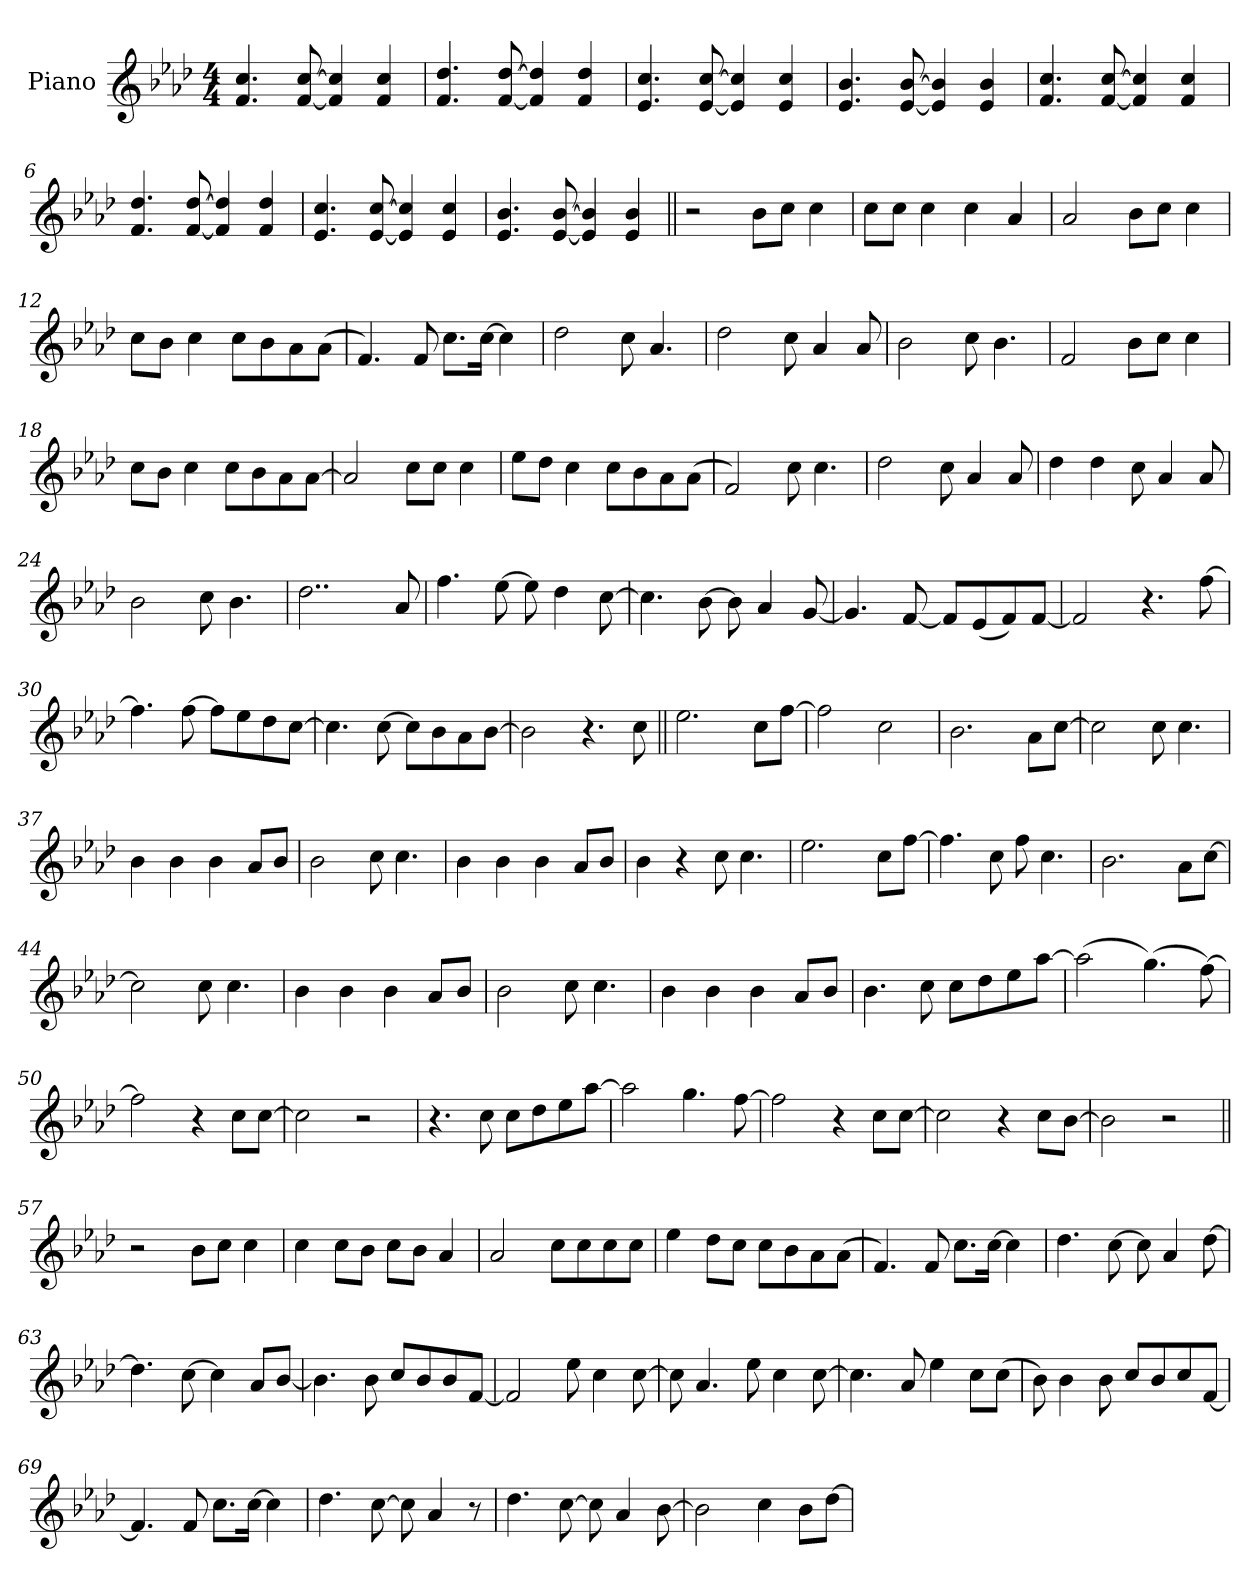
**kern
*part1
*staff1
*I"Piano
*I'Pno.
*clefG2
*k[b-e-a-d-]
*M4/4
=1
4.f! 4.cc!
[8f! [8cc!
4f!] 4cc!]
4f! 4cc!
=2
4.f! 4.dd-!
[8f! [8dd-!
4f!] 4dd-!]
4f! 4dd-!
=3
4.e-! 4.cc!
[8e-! [8cc!
4e-!] 4cc!]
4e-! 4cc!
=4
4.e-! 4.b-!
[8e-! [8b-!
4e-!] 4b-!]
4e-! 4b-!
=5
4.f! 4.cc!
[8f! [8cc!
4f!] 4cc!]
4f! 4cc!
=6
4.f! 4.dd-!
[8f! [8dd-!
4f!] 4dd-!]
4f! 4dd-!
=7
4.e-! 4.cc!
[8e-! [8cc!
4e-!] 4cc!]
4e-! 4cc!
=8
4.e-! 4.b-!
[8e-! [8b-!
4e-!] 4b-!]
4e-! 4b-!
=9||
2r
8b-L
8ccJ
4cc
=10
8ccL
8ccJ
4cc
4cc
4a-
=11
2a-
8b-L
8ccJ
4cc
=12
8ccL
8b-J
4cc
8ccL
8b-
8a-
(>8a-J
=13
4.f)
8f
8.ccL
[16ccJk
4cc]
=14
2dd-
8cc
4.a-
=15
2dd-
8cc
4a-
8a-
=16
2b-
8cc
4.b-
=17
2f
8b-L
8ccJ
4cc
=18
8ccL
8b-J
4cc
8ccL
8b-
8a-
[8a-J
=19
2a-]
8ccL
8ccJ
4cc
=20
8ee-L
8dd-J
4cc
8ccL
8b-
8a-
(>8a-J
=21
2f)
8cc
4.cc
=22
2dd-
8cc
4a-
8a-
=23
4dd-
4dd-
8cc
4a-
8a-
=24
2b-
8cc
4.b-
=25
2..dd-
8a-
=26
4.ff
[8ee-
8ee-]
4dd-
[8cc
=27
4.cc]
[8b-
8b-]
4a-
[8g
=28
4.g]
[8f
8fL]
(<8e-
8f)
[8fJ
=29
2f]
4.r
[8ff
=30
4.ff]
[8ff
8ffL]
8ee-
8dd-
[8ccJ
=31
4.cc]
[8cc
8ccL]
8b-
8a-
[8b-J
=32
2b-]
4.r
8cc
=33||
2.ee-
8ccL
[8ffJ
=34
2ff]
2cc
=35
2.b-
8a-L
[8ccJ
=36
2cc]
8cc
4.cc
=37
4b-
4b-
4b-
8a-L
8b-J
=38
2b-
8cc
4.cc
=39
4b-
4b-
4b-
8a-L
8b-J
=40
4b-
4r
8cc
4.cc
=41
2.ee-
8ccL
[8ffJ
=42
4.ff]
8cc
8ff
4.cc
=43
2.b-
8a-L
[8ccJ
=44
2cc]
8cc
4.cc
=45
4b-
4b-
4b-
8a-L
8b-J
=46
2b-
8cc
4.cc
=47
4b-
4b-
4b-
8a-L
8b-J
=48
4.b-
8cc
8ccL
8dd-
8ee-
[8aa-J
=49
(>2aa-]
(>4.gg)
[8ff)
=50
2ff]
4r
8ccL
[8ccJ
=51
2cc]
2r
=52
4.r
8cc
8ccL
8dd-
8ee-
[8aa-J
=53
2aa-]
4.gg
[8ff
=54
2ff]
4r
8ccL
[8ccJ
=55
2cc]
4r
8ccL
[8b-J
=56
2b-]
2r
=57||
2r
8b-L
8ccJ
4cc
=58
4cc
8ccL
8b-J
8ccL
8b-J
4a-
=59
2a-
8ccL
8cc
8cc
8ccJ
=60
4ee-
8dd-L
8ccJ
8ccL
8b-
8a-
(>8a-J
=61
4.f)
8f
8.ccL
[16ccJk
4cc]
=62
4.dd-
[8cc
8cc]
4a-
[8dd-
=63
4.dd-]
[8cc
4cc]
8a-L
[8b-J
=64
4.b-]
8b-
8ccL
8b-
8b-
[8fJ
=65
2f]
8ee-
4cc
[8cc
=66
8cc]
4.a-
8ee-
4cc
[8cc
=67
4.cc]
8a-
4ee-
8ccL
(>8ccJ
=68
8b-)
4b-
8b-
8ccL
8b-
8cc
[8fJ
=69
4.f]
8f
8.ccL
[16ccJk
4cc]
=70
4.dd-
[8cc
8cc]
4a-
8r
=71
4.dd-
[8cc
8cc]
4a-
[8b-
=72
2b-]
4cc
8b-L
[8dd-J
=
*-
